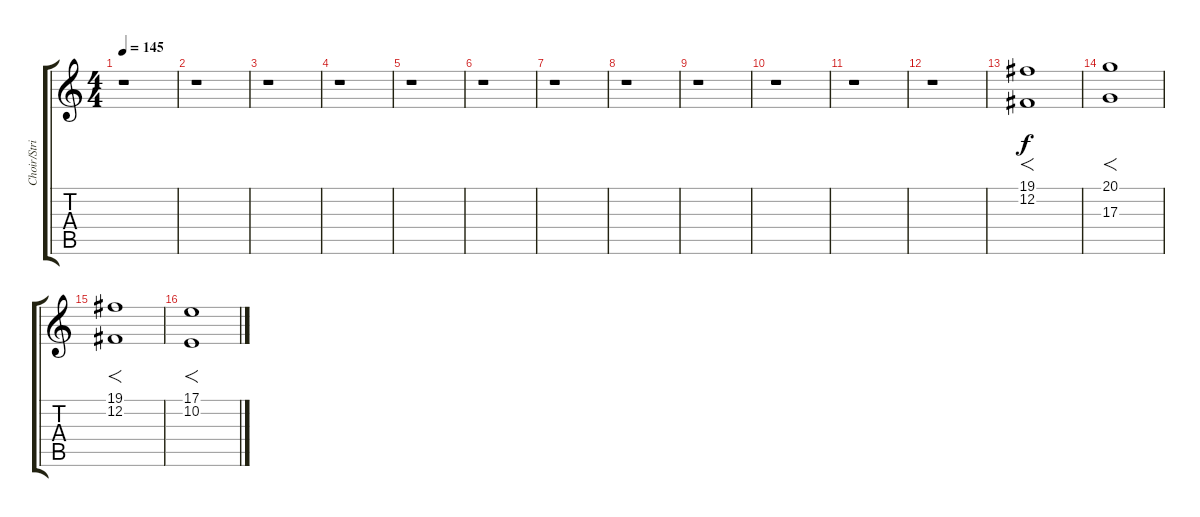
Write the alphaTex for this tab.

\track ("Choir/Strings" "Choir/Stri") {instrument choiraahs}
\staff {score tabs}
\tuning (B3 Gb3 D3 A2 E2 B1) {hide}
\ts (4 4)
\tempo 145
\clef g2
\ks c
r.1{dy f} |
r.1 |
r.1 |
r.1 |
r.1 |
r.1 |
r.1 |
r.1 |
r.1 |
r.1 |
r.1 |
r.1 |
(19.1 12.2).1{f} |
(20.1 17.3).1{f} |
(19.1 12.2).1{f} |
(17.1 10.2).1{f}
